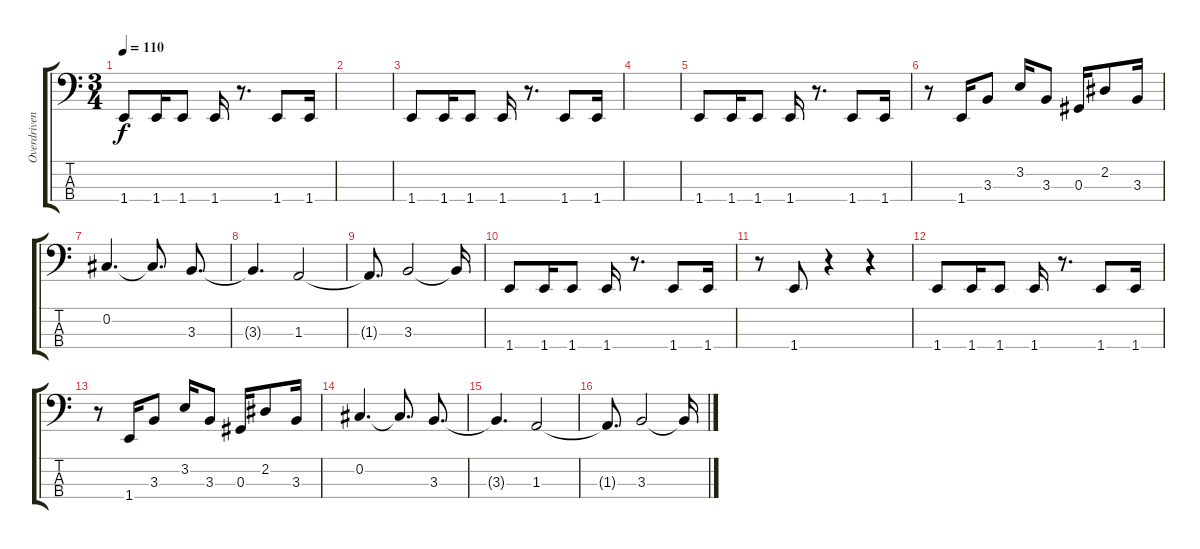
\track ("Overdriven Bass" "Overdriven") {instrument overdrivenguitar}
\staff {score tabs}
\tuning (Gb2 Db2 Ab1 Eb1) {hide}
\ts (3 4)
\tempo 110
\clef f4
\ks c
1.4.8{dy f} 1.4.16 1.4.8 1.4.16 r.8{d} 1.4.8 1.4.16 |
|
1.4.8 1.4.16 1.4.8 1.4.16 r.8{d} 1.4.8 1.4.16 |
|
1.4.8 1.4.16 1.4.8 1.4.16 r.8{d} 1.4.8 1.4.16 |
r.8 1.4.16 3.3.8 3.2.16 3.3.8 0.3.16 2.2.8 3.3.16 |
0.2.4{d} 0.2{t}.8{d} 3.3.8{d} |
3.3{t}.4{d} 1.3.2 |
1.3{t}.8{d} 3.3.2 3.3{t}.16 |
1.4.8 1.4.16 1.4.8 1.4.16 r.8{d} 1.4.8 1.4.16 |
r.8 1.4.8 r.4 r.4 |
1.4.8 1.4.16 1.4.8 1.4.16 r.8{d} 1.4.8 1.4.16 |
r.8 1.4.16 3.3.8 3.2.16 3.3.8 0.3.16 2.2.8 3.3.16 |
0.2.4{d} 0.2{t}.8{d} 3.3.8{d} |
3.3{t}.4{d} 1.3.2 |
1.3{t}.8{d} 3.3.2 3.3{t}.16
